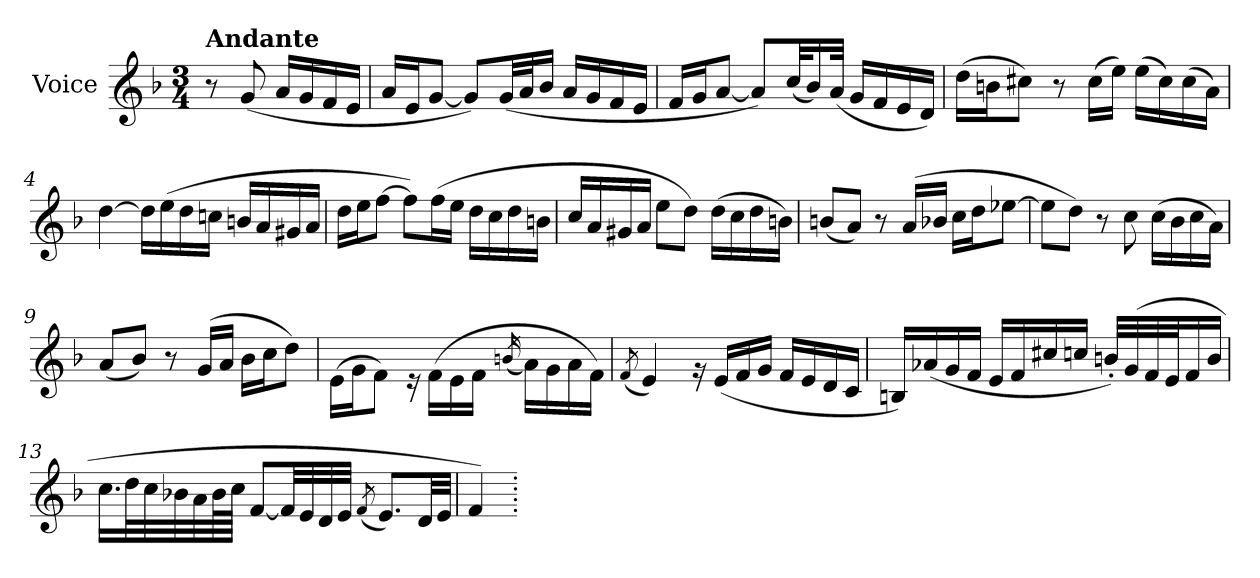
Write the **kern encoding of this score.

**kern
*part1
*staff1
*I"Voice
*I'V
*clefG2
*k[b-]
*M3/4
=
!LO:TX:a:B:t=Andante
8r
(>8g/
16a/LL
16g/
16f/
16e/JJ
=1
16a/LL
16e/J
[8g/J
8g/L])
(<32g/LL
32a/J
16b-/JJ
16a/LL
16g/
16f/
16e/JJ
=2
16f/LL
16g/J
[8a/J
8a/L])
(<32cc/KL
16b-/)
(<32a/JJk
16g/LL
16f/
16e/
16d/JJ)
=3
(>16dd\LL
16bn\J
8cc#X\J)
8r
(>16cc#\LL
16ee\JJ)
(>16ee\LL
16cc#\)
(>16cc#\
16a\JJ)
!!LO:LB:g=z
=4
[4dd\
16dd\LL]
(>16ee\
16dd\
16ccn\JJ
16bn/LL
16a/
16g#X/
16a/JJ
=5
16dd\LL
16ee\J
[8ff\J
8ff\L])
(>16ff\L
16ee\JJ
16dd\LL
16cc\
16dd\
16bn\JJ
=6
16cc/LL
16a/
16g#X/
16a/JJ
8ee\L
8dd\J)
(>16dd\LL
16cc\
16dd\
16bn\JJ)
=7
(<8bn/L
8a/J)
8r
(>16a/LL
16b-X/JJ
16cc\LL
16dd\J
[8ee-X\J
!!LO:LB:g=z
=8
8ee-\L]
8dd\J)
8r
8cc\
(>16cc\LL
16b-\
16cc\
16a\JJ)
=9
(<8a/L
8b-/J)
8r
(>16g/LL
16a/JJ
16b-\LL
16cc\J
8dd\J)
=10
(<16e\LL
16g\J
8f\J)
16re
(>16f\LL
16e\
16f\JJ
(<16qbn/
16a\LL)
16g\
16a\
16f\JJ)
=11
(<8qf/
4e/)
16rg
(<16e/LL
16f/
16g/JJ
16f/LL
16e/
16d/
16c/JJ
!!LO:LB:g=z
=12
16Bn/LL)
(<16a-X/
16g/
16f/JJ
16e/LL
16f/
16cc#Xi/
16cc/JJ
32bn'/LLL)
(>32g/
32f/
32e/J
16f/
16b/JJ
=13
16.cc\LL
32dd\L
32cc\
32b-X\
32a\
64b-\L
64cc\JJJJ
[8f/L
32f/LL]
32e/
32d/
32e/JJJ
(<8qf/
8.e/L)
32d/LL
32e/JJJ
=14
4f/)
=.
*-
